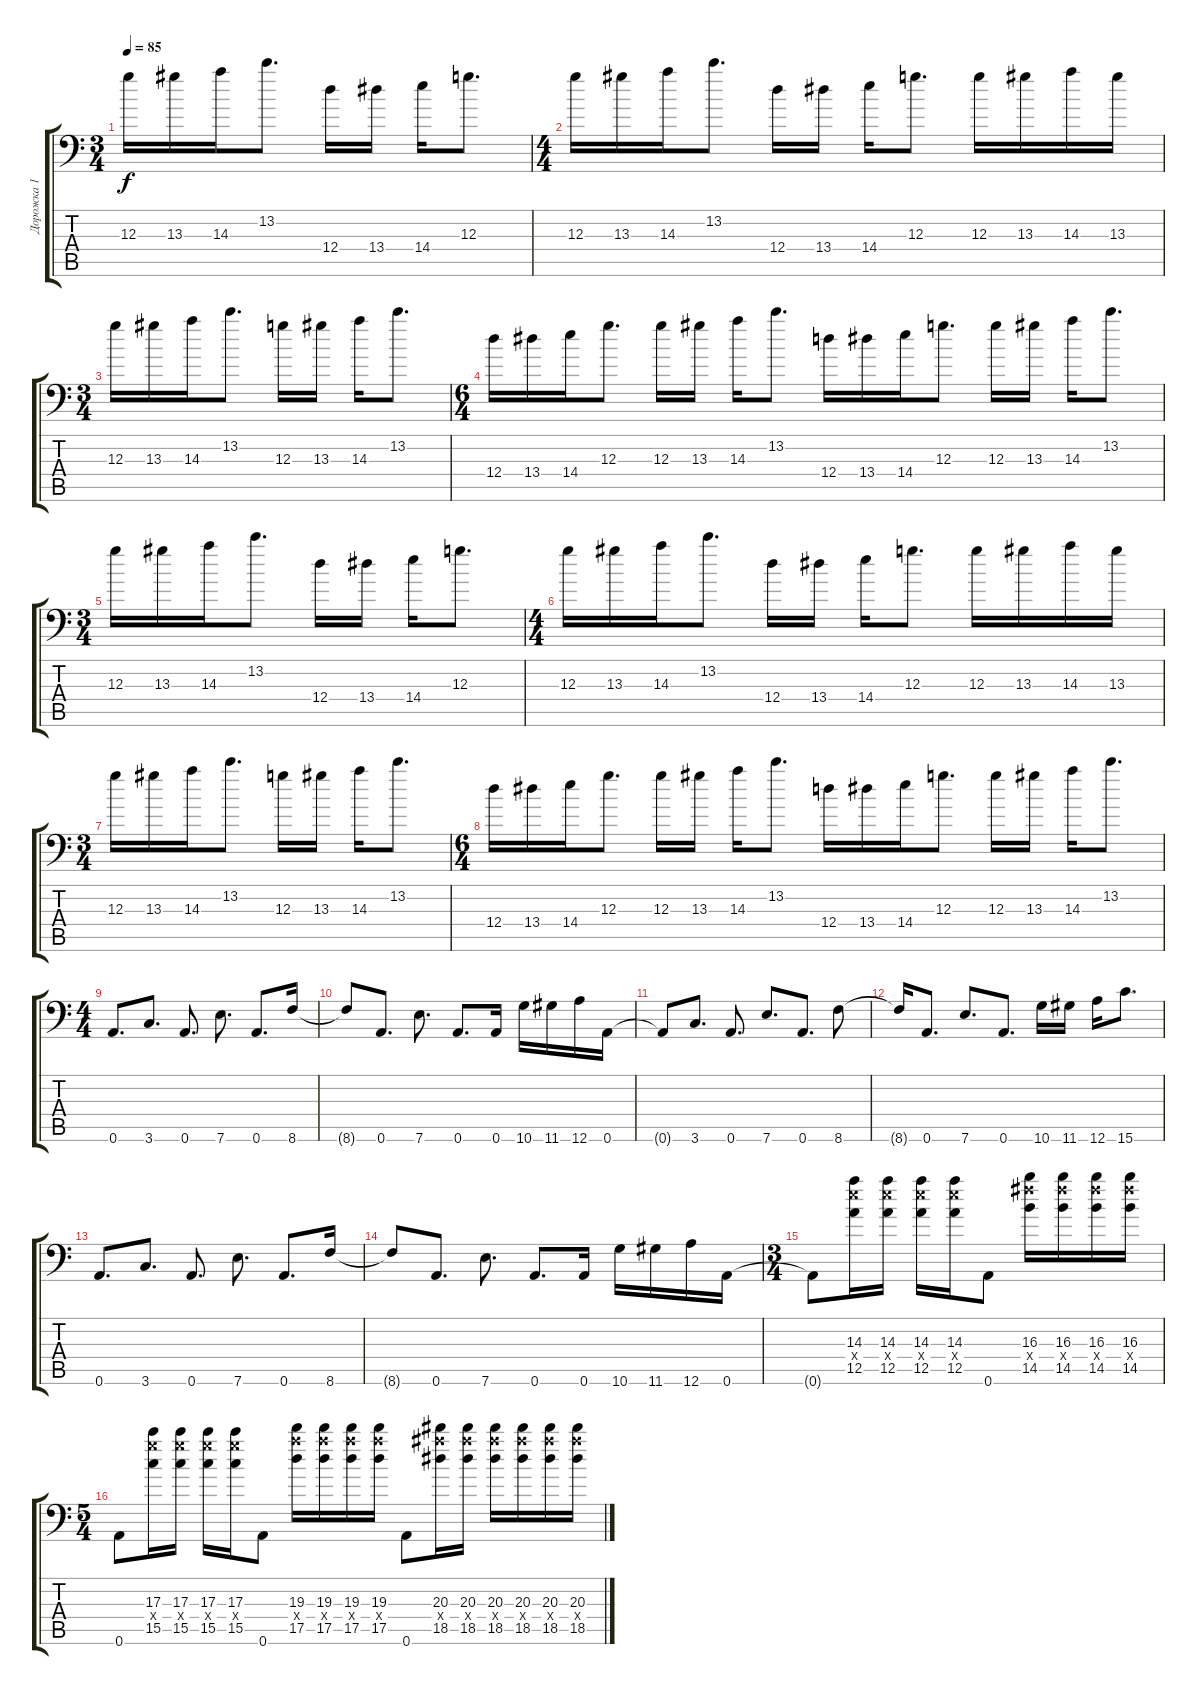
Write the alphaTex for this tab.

\track ("Дорожка 1" "Дорожка 1") {instrument distortionguitar}
\staff {score tabs}
\tuning (E4 B3 G3 D3 A2 A1) {hide}
\ts (3 4)
\tempo 85
\clef f4
\ks c
12.3.16{dy f} 13.3.16 14.3.16 13.2.8{d} 12.4.16 13.4.16 14.4.16 12.3.8{d} |
\ts (4 4)
12.3.16 13.3.16 14.3.16 13.2.8{d} 12.4.16 13.4.16 14.4.16 12.3.8{d} 12.3.16 13.3.16 14.3.16 13.3.16 |
\ts (3 4)
12.3.16 13.3.16 14.3.16 13.2.8{d} 12.3.16 13.3.16 14.3.16 13.2.8{d} |
\ts (6 4)
12.4.16 13.4.16 14.4.16 12.3.8{d} 12.3.16 13.3.16 14.3.16 13.2.8{d} 12.4.16 13.4.16 14.4.16 12.3.8{d} 12.3.16 13.3.16 14.3.16 13.2.8{d} |
\ts (3 4)
12.3.16 13.3.16 14.3.16 13.2.8{d} 12.4.16 13.4.16 14.4.16 12.3.8{d} |
\ts (4 4)
12.3.16 13.3.16 14.3.16 13.2.8{d} 12.4.16 13.4.16 14.4.16 12.3.8{d} 12.3.16 13.3.16 14.3.16 13.3.16 |
\ts (3 4)
12.3.16 13.3.16 14.3.16 13.2.8{d} 12.3.16 13.3.16 14.3.16 13.2.8{d} |
\ts (6 4)
12.4.16 13.4.16 14.4.16 12.3.8{d} 12.3.16 13.3.16 14.3.16 13.2.8{d} 12.4.16 13.4.16 14.4.16 12.3.8{d} 12.3.16 13.3.16 14.3.16 13.2.8{d} |
\ts (4 4)
0.6.8{d} 3.6.8{d} 0.6.8{d} 7.6.8{d} 0.6.8{d} 8.6.16 |
8.6{t}.8 0.6.8{d} 7.6.8{d} 0.6.8{d} 0.6.16 10.6.16 11.6.16 12.6.16 0.6.16 |
0.6{t}.8 3.6.8{d} 0.6.8{d} 7.6.8{d} 0.6.8{d} 8.6.8 |
8.6{t}.16 0.6.8{d} 7.6.8{d} 0.6.8{d} 10.6.16 11.6.16 12.6.16 15.6.8{d} |
0.6.8{d} 3.6.8{d} 0.6.8{d} 7.6.8{d} 0.6.8{d} 8.6.16 |
8.6{t}.8 0.6.8{d} 7.6.8{d} 0.6.8{d} 0.6.16 10.6.16 11.6.16 12.6.16 0.6.16 |
\ts (3 4)
0.6{t}.8 (14.3 14.4{x} 12.5).16 (14.3 14.4{x} 12.5).16 (14.3 14.4{x} 12.5).16 (14.3 14.4{x} 12.5).16 0.6.8 (16.3 16.4{x} 14.5).16 (16.3 16.4{x} 14.5).16 (16.3 16.4{x} 14.5).16 (16.3 16.4{x} 14.5).16 |
\ts (5 4)
0.6.8 (17.3 17.4{x} 15.5).16 (17.3 17.4{x} 15.5).16 (17.3 17.4{x} 15.5).16 (17.3 17.4{x} 15.5).16 0.6.8 (19.3 19.4{x} 17.5).16 (19.3 19.4{x} 17.5).16 (19.3 19.4{x} 17.5).16 (19.3 19.4{x} 17.5).16 0.6.8 (20.3 20.4{x} 18.5).16 (20.3 20.4{x} 18.5).16 (20.3 20.4{x} 18.5).16 (20.3 20.4{x} 18.5).16 (20.3 20.4{x} 18.5).16 (20.3 20.4{x} 18.5).16
